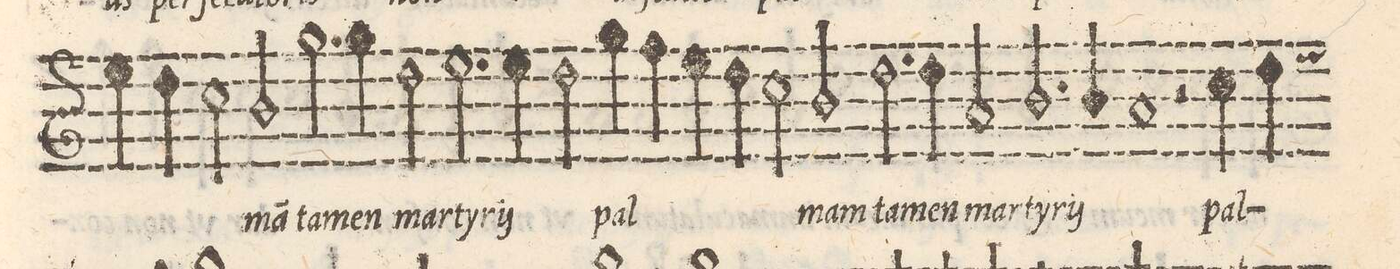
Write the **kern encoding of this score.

**kern	**text
*I"Cantus	*
*clefG2	*
*k[]	*
*met(C|)	*
*M2/1	*
=58-	=58-
4ee\	.
4dd\	.
2cc\	.
2b/	-ma(m)
2.gg\	ta-
=59-	=59-
4gg\	-men
2dd\	mar-
2.ee\	-ty-
4ee\	-ri-
=60-	=60-
2dd\	-i
4gg\	pal-
4ff\	.
4ee\	.
4dd\	.
2cc\	.
=61-	=61-
2b/	-mam
2.dd\	ta-
4dd\	-men
2a/	mar-
=62-	=62-
2.b/	-ty-
4b/	-ri-
1a	-i
=63-	=63-
2r	.
4cc\	pal-
4dd\	.
*-	*-
